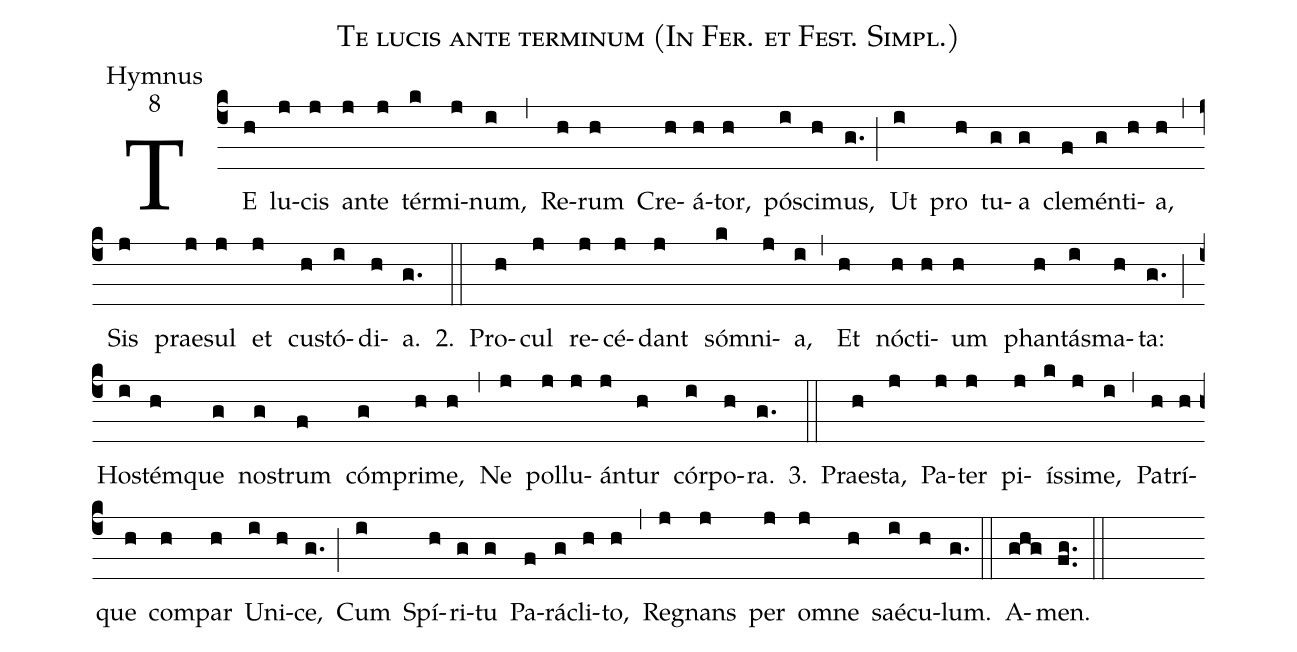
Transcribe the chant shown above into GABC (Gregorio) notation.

name:Te lucis ante terminum (In Fer. et Fest. Simpl.);
office-part:Hymnus;
mode:8;
%%
(c4) TE(h) lu(j)cis(j) an(j)te(j) tér(k)mi(j)num,(i) (,) Re(h)rum(h) Cre(h)á(h)tor,(h) pó(i)sci(h)mus,(g.) (;) Ut(i) pro(h) tu(g)a(g) cle(f)mén(g)ti(h)a,(h) (,) Sis(j) prae(j)sul(j) et(j) cu(h)stó(i)di(h)a.(g.) 2.(::) Pro(h)cul(j) re(j)cé(j)dant(j) só(k)mni(j)a,(i) (,) Et(h) nó(h)cti(h)um(h) phan(h)tá(i)sma(h)ta:(g.) (;) Ho(i)stém(h)que(g) no(g)strum(f) cóm(g)pri(h)me,(h) (,) Ne(j) pol(j)lu(j)án(j)tur(h) cór(i)po(h)ra.(g.) 3.(::) Prae(h)sta,(j) Pa(j)ter(j) pi(j)ís(k)si(j)me,(i) (,) Pa(h)trí(h)que(h) com(h)par(h) U(i)ni(h)ce,(g.) (;) Cum(i) Spí(h)ri(g)tu(g) Pa(f)rá(g)cli(h)to,(h) (,) Re(j)gnans(j) per(j) o(j)mne(h) saé(i)cu(h)lum.(g.) (::) A(ghg)men.(fg..) (::)
